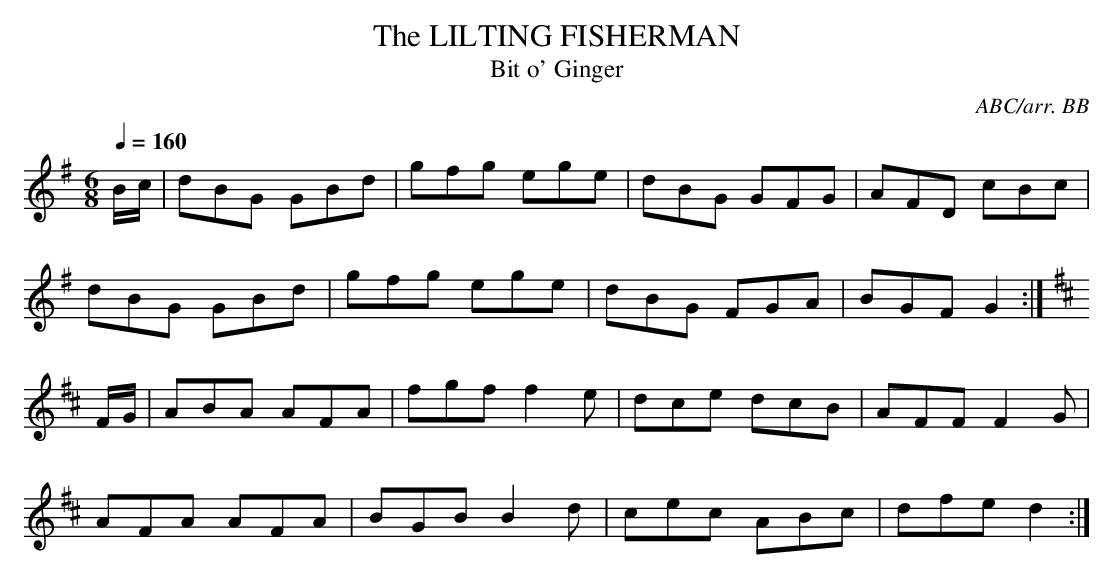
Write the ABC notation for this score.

X:1
T:LILTING FISHERMAN, The
T:Bit o' Ginger
C:ABC/arr. BB
M:6/8
L:1/8
Q:1/4=160
K:G
B/c/|dBG GBd|gfg ege|dBG GFG|AFD cBc|
dBG GBd|gfg ege|dBG FGA|BGF G2 :|
K:D
F/G/|ABA AFA|fgf f2e|dce dcB|AFF F2G|
AFA AFA|BGB B2d|cec ABc|dfe d2 :|
